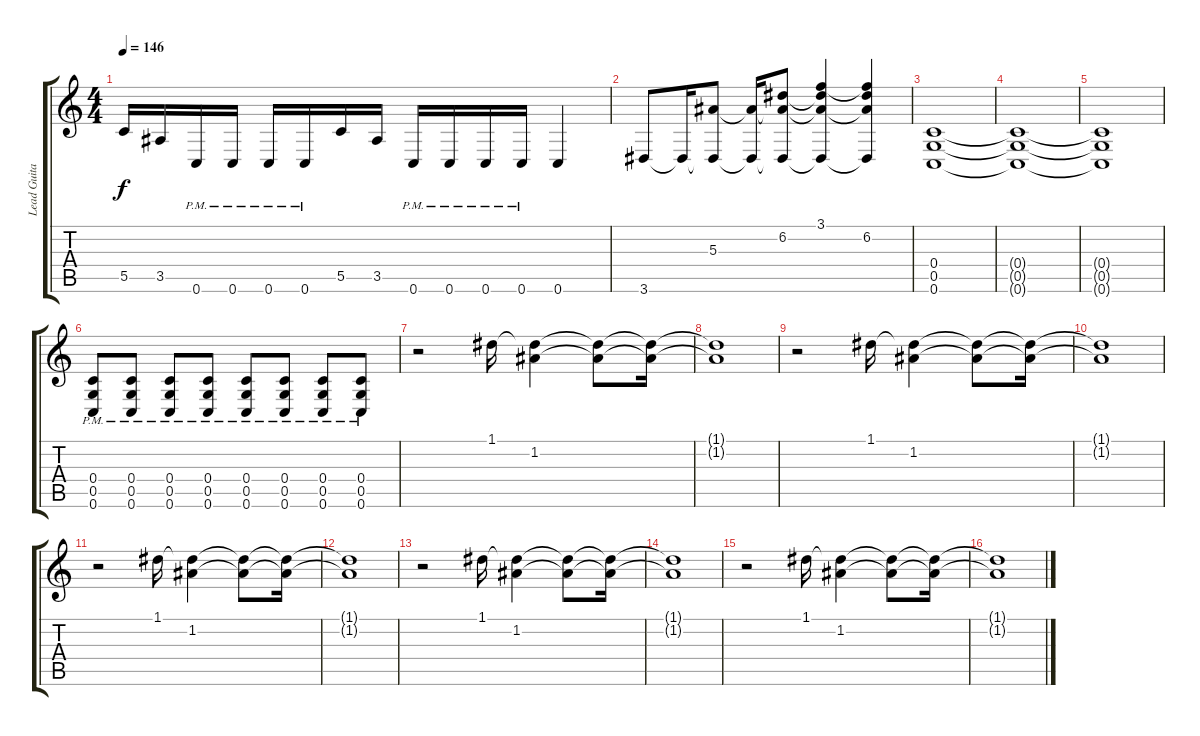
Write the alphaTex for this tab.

\track ("Lead Guitar" "Lead Guita") {instrument distortionguitar}
\staff {score tabs}
\tuning (D4 A3 F3 C3 G2 C2) {hide}
\ts (4 4)
\tempo 146
\clef g2
\ks c
5.5.16{dy f} 3.5.16 0.6{pm}.16 0.6{pm}.16 0.6{pm}.16 0.6{pm}.16 5.5.16 3.5.16 0.6{pm}.16 0.6{pm}.16 0.6{pm}.16 0.6{pm}.16 0.6.4 |
3.6.8 3.6{t}.16 (5.3 3.6{t}).8 (5.3{t} 3.6{t}).16 (6.2 5.3{t} 3.6{t}).8 (3.1 6.2{t} 5.3{t} 3.6{t}).4 (3.1{t} 6.2 5.3{t} 3.6{t}).4 |
(0.4 0.5 0.6).1 |
(0.4{t} 0.5{t} 0.6{t}).1 |
(0.4{t} 0.5{t} 0.6{t}).1 |
(0.4{pm} 0.5{pm} 0.6{pm}).8 (0.4{pm} 0.5{pm} 0.6{pm}).8 (0.4{pm} 0.5{pm} 0.6{pm}).8 (0.4{pm} 0.5{pm} 0.6{pm}).8 (0.4{pm} 0.5{pm} 0.6{pm}).8 (0.4{pm} 0.5{pm} 0.6{pm}).8 (0.4{pm} 0.5{pm} 0.6{pm}).8 (0.4{pm} 0.5{pm} 0.6{pm}).8 |
r.2{instrument electricguitarclean} 1.1.16 (1.1{t} 1.2).4 (1.1{t} 1.2{t}).8 (1.1{t} 1.2{t}).16 |
(1.1{t} 1.2{t}).1 |
r.2 1.1.16 (1.1{t} 1.2).4 (1.1{t} 1.2{t}).8 (1.1{t} 1.2{t}).16 |
(1.1{t} 1.2{t}).1 |
r.2 1.1.16 (1.1{t} 1.2).4 (1.1{t} 1.2{t}).8 (1.1{t} 1.2{t}).16 |
(1.1{t} 1.2{t}).1 |
r.2 1.1.16 (1.1{t} 1.2).4 (1.1{t} 1.2{t}).8 (1.1{t} 1.2{t}).16 |
(1.1{t} 1.2{t}).1 |
r.2 1.1.16 (1.1{t} 1.2).4 (1.1{t} 1.2{t}).8 (1.1{t} 1.2{t}).16 |
(1.1{t} 1.2{t}).1
